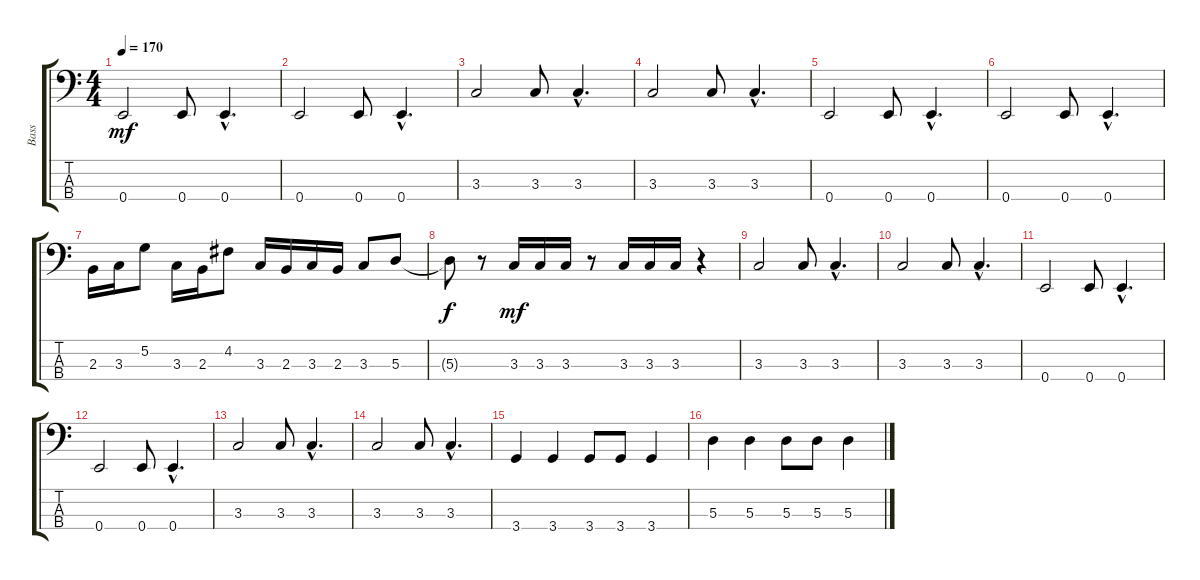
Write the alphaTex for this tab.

\track ("Bass" "Bass") {instrument electricbasspick}
\staff {score tabs}
\tuning (G2 D2 A1 E1) {hide}
\ts (4 4)
\tempo 170
\clef f4
\ks c
0.4.2{dy mf} 0.4.8 0.4{hac}.4{d} |
0.4.2 0.4.8 0.4{hac}.4{d} |
3.3.2 3.3.8 3.3{hac}.4{d} |
3.3.2 3.3.8 3.3{hac}.4{d} |
0.4.2 0.4.8 0.4{hac}.4{d} |
0.4.2 0.4.8 0.4{hac}.4{d} |
2.3.16 3.3.16 5.2.8 3.3.16 2.3.16 4.2.8 3.3.16 2.3.16 3.3.16 2.3.16 3.3.8 5.3.8 |
5.3{t}.8{dy f} r.8 3.3.16{dy mf} 3.3.16 3.3.16 r.8 3.3.16 3.3.16 3.3.16 r.4 |
3.3.2 3.3.8 3.3{hac}.4{d} |
3.3.2 3.3.8 3.3{hac}.4{d} |
0.4.2 0.4.8 0.4{hac}.4{d} |
0.4.2 0.4.8 0.4{hac}.4{d} |
3.3.2 3.3.8 3.3{hac}.4{d} |
3.3.2 3.3.8 3.3{hac}.4{d} |
3.4.4 3.4.4 3.4.8 3.4.8 3.4.4 |
5.3.4 5.3.4 5.3.8 5.3.8 5.3.4
